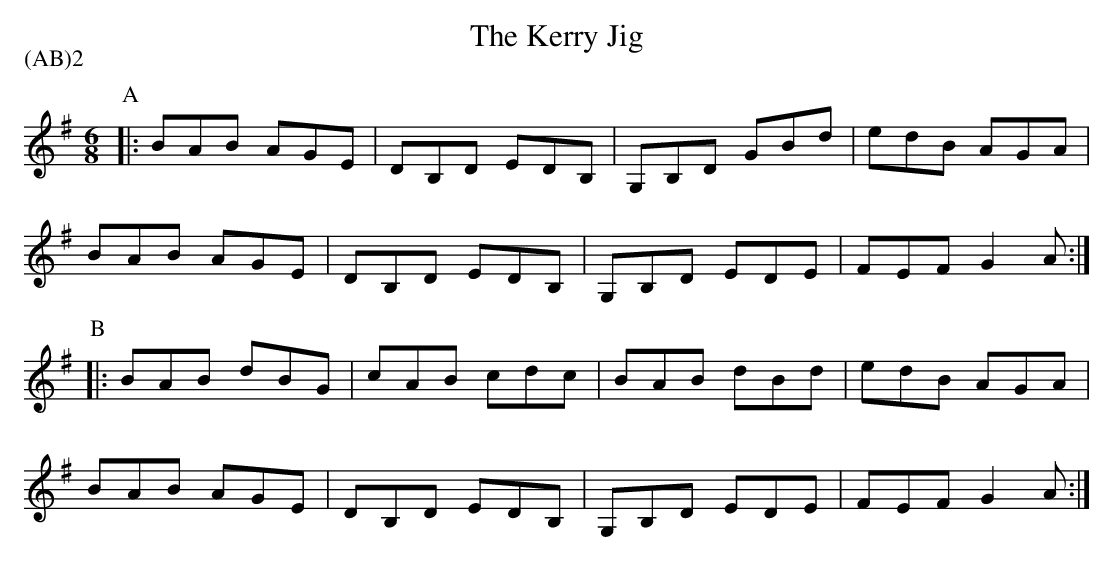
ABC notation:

X:1
T:Kerry Jig, The
P:(AB)2
M:6/8
L:1/8
K:G
P:A
|:   BAB AGE  |  DB,D EDB,  |   G,B,D GBd  |   edB AGA |
     BAB AGE  |  DB,D EDB,  |   G,B,D EDE  |   FEF G2A :|
P:B
|:   BAB dBG  |  cAB cdc    |   BAB dBd    |   edB AGA |
     BAB AGE  |  DB,D EDB,  |   G,B,D EDE  |   FEF G2A  :|
